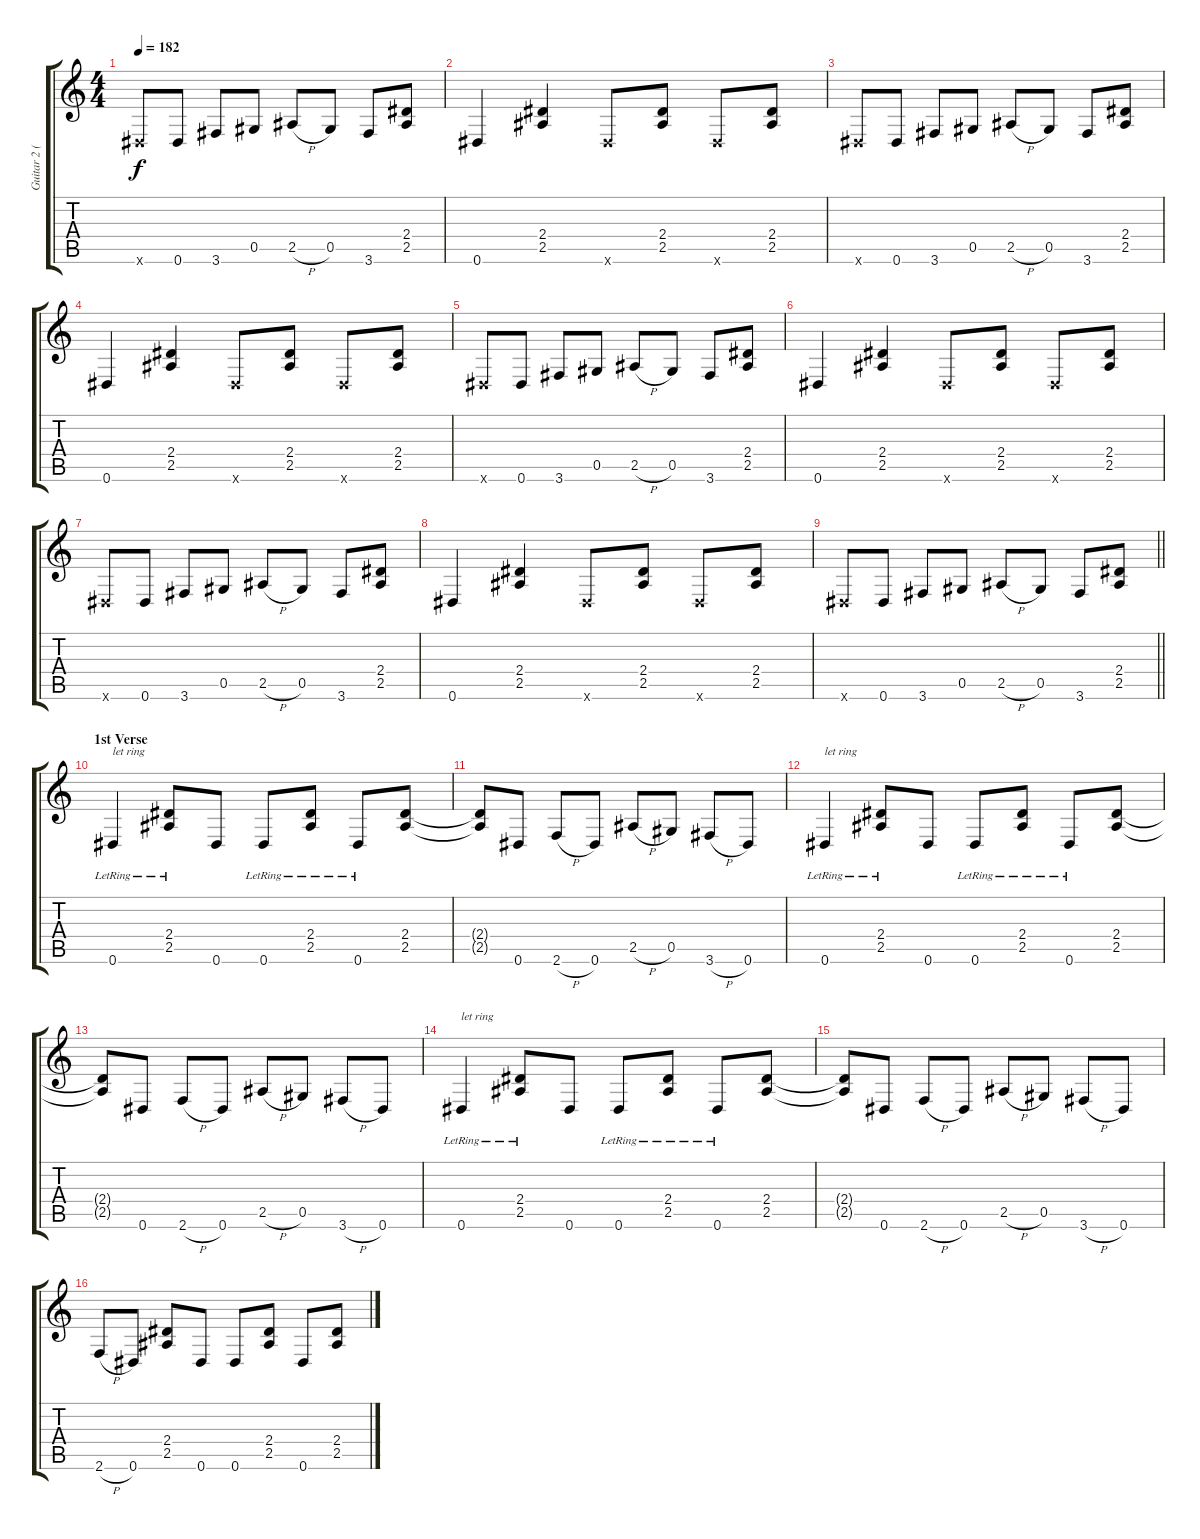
\track ("Guitar 2 (Slash)" "Guitar 2 (") {instrument overdrivenguitar}
\staff {score tabs}
\tuning (Eb4 Bb3 Gb3 Db3 Ab2 Eb2) {hide}
\ts (4 4)
\tempo 182
\clef g2
\ks c
0.6{x}.8{dy f} 0.6.8 3.6.8 0.5.8 2.5{h}.8 0.5.8 3.6.8 (2.4 2.5).8 |
0.6.4 (2.4 2.5).4 0.6{x}.8 (2.4 2.5).8 0.6{x}.8 (2.4 2.5).8 |
0.6{x}.8 0.6.8 3.6.8 0.5.8 2.5{h}.8 0.5.8 3.6.8 (2.4 2.5).8 |
0.6.4 (2.4 2.5).4 0.6{x}.8 (2.4 2.5).8 0.6{x}.8 (2.4 2.5).8 |
0.6{x}.8 0.6.8 3.6.8 0.5.8 2.5{h}.8 0.5.8 3.6.8 (2.4 2.5).8 |
0.6.4 (2.4 2.5).4 0.6{x}.8 (2.4 2.5).8 0.6{x}.8 (2.4 2.5).8 |
0.6{x}.8 0.6.8 3.6.8 0.5.8 2.5{h}.8 0.5.8 3.6.8 (2.4 2.5).8 |
0.6.4 (2.4 2.5).4 0.6{x}.8 (2.4 2.5).8 0.6{x}.8 (2.4 2.5).8 |
\barLineRight lightlight
0.6{x}.8 0.6.8 3.6.8 0.5.8 2.5{h}.8 0.5.8 3.6.8 (2.4 2.5).8 |
\section ("" "1st Verse")
0.6{lr}.4{txt "let ring"} (2.4{lr} 2.5{lr}).8 0.6.8 0.6{lr}.8 (2.4{lr} 2.5{lr}).8 0.6{lr}.8 (2.4 2.5).8 |
(2.4{t} 2.5{t}).8 0.6.8 2.6{h}.8 0.6.8 2.5{h}.8 0.5.8 3.6{h}.8 0.6.8 |
0.6{lr}.4{txt "let ring"} (2.4{lr} 2.5{lr}).8 0.6.8 0.6{lr}.8 (2.4{lr} 2.5{lr}).8 0.6{lr}.8 (2.4 2.5).8 |
(2.4{t} 2.5{t}).8 0.6.8 2.6{h}.8 0.6.8 2.5{h}.8 0.5.8 3.6{h}.8 0.6.8 |
0.6{lr}.4{txt "let ring"} (2.4{lr} 2.5{lr}).8 0.6.8 0.6{lr}.8 (2.4{lr} 2.5{lr}).8 0.6{lr}.8 (2.4 2.5).8 |
(2.4{t} 2.5{t}).8 0.6.8 2.6{h}.8 0.6.8 2.5{h}.8 0.5.8 3.6{h}.8 0.6.8 |
2.6{h}.8 0.6.8 (2.4 2.5).8 0.6.8 0.6.8 (2.4 2.5).8 0.6.8 (2.4 2.5).8
